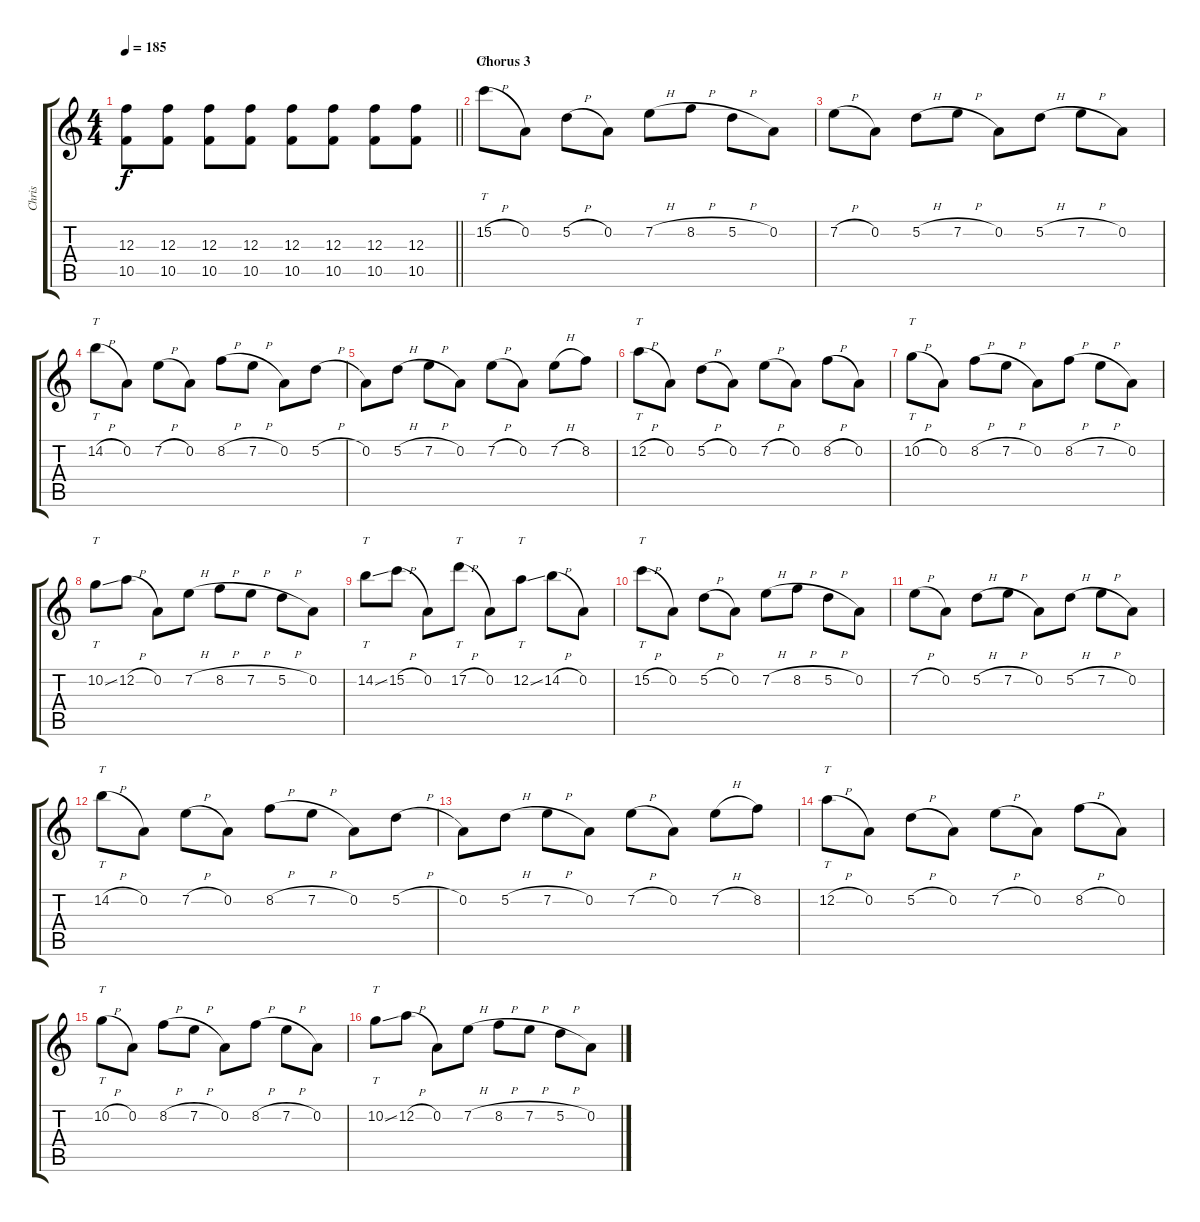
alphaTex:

\track ("Chris" "Chris") {instrument overdrivenguitar}
\staff {score tabs}
\tuning (D4 A3 F3 C3 G2 C2) {hide}
\ts (4 4)
\tempo 185
\clef g2
\barLineRight lightlight
\ks c
(12.3 10.5).8{dy f} (12.3 10.5).8 (12.3 10.5).8 (12.3 10.5).8 (12.3 10.5).8 (12.3 10.5).8 (12.3 10.5).8 (12.3 10.5).8 |
\section ("" "Chorus 3")
15.2{h}.8{tt} 0.2.8 5.2{h}.8 0.2.8 7.2{h}.8 8.2{h}.8 5.2{h}.8 0.2.8 |
7.2{h}.8 0.2.8 5.2{h}.8 7.2{h}.8 0.2.8 5.2{h}.8 7.2{h}.8 0.2.8 |
14.2{h}.8{tt} 0.2.8 7.2{h}.8 0.2.8 8.2{h}.8 7.2{h}.8 0.2.8 5.2{h}.8 |
0.2.8 5.2{h}.8 7.2{h}.8 0.2.8 7.2{h}.8 0.2.8 7.2{h}.8 8.2.8 |
12.2{h}.8{tt} 0.2.8 5.2{h}.8 0.2.8 7.2{h}.8 0.2.8 8.2{h}.8 0.2.8 |
10.2{h}.8{tt} 0.2.8 8.2{h}.8 7.2{h}.8 0.2.8 8.2{h}.8 7.2{h}.8 0.2.8 |
10.2{ss}.8{tt} 12.2{h}.8 0.2.8 7.2{h}.8 8.2{h}.8 7.2{h}.8 5.2{h}.8 0.2.8 |
14.2{ss}.8{tt} 15.2{h}.8 0.2.8 17.2{h}.8{tt} 0.2.8 12.2{ss}.8{tt} 14.2{h}.8 0.2.8 |
15.2{h}.8{tt} 0.2.8 5.2{h}.8 0.2.8 7.2{h}.8 8.2{h}.8 5.2{h}.8 0.2.8 |
7.2{h}.8 0.2.8 5.2{h}.8 7.2{h}.8 0.2.8 5.2{h}.8 7.2{h}.8 0.2.8 |
14.2{h}.8{tt} 0.2.8 7.2{h}.8 0.2.8 8.2{h}.8 7.2{h}.8 0.2.8 5.2{h}.8 |
0.2.8 5.2{h}.8 7.2{h}.8 0.2.8 7.2{h}.8 0.2.8 7.2{h}.8 8.2.8 |
12.2{h}.8{tt} 0.2.8 5.2{h}.8 0.2.8 7.2{h}.8 0.2.8 8.2{h}.8 0.2.8 |
10.2{h}.8{tt} 0.2.8 8.2{h}.8 7.2{h}.8 0.2.8 8.2{h}.8 7.2{h}.8 0.2.8 |
10.2{ss}.8{tt} 12.2{h}.8 0.2.8 7.2{h}.8 8.2{h}.8 7.2{h}.8 5.2{h}.8 0.2.8
